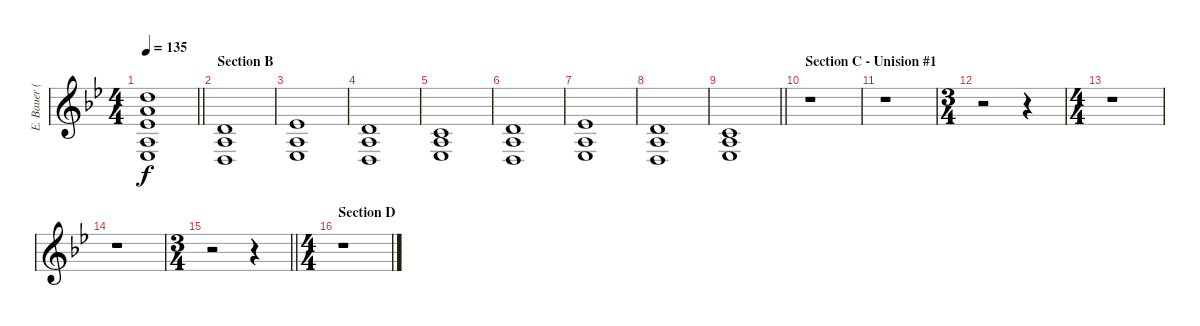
\track ("E. Bauer (Keyboard)" "E. Bauer (") {instrument choiraahs}
\staff {score}
\tuning (E4 B3 G3 D3 A2 E2 B1) {hide}
\ts (4 4)
\tempo 135
\clef g2
\barLineRight lightlight
\ks gminor
(5.1{t} 4.2 19.3{t} 7.4{t} 6.5).1{dy f} |
\section ("" "Section B")
(3.2 2.3 0.4).1 |
(4.2 2.3 1.4).1 |
(3.2 2.3 0.4).1 |
(1.2 2.3 1.4).1 |
(3.2 2.3 0.4).1 |
(4.2 2.3 1.4).1 |
(3.2 2.3 0.4).1 |
\barLineRight lightlight
(1.2 2.3 1.4).1 |
\section ("" "Section C - Unision #1")
r.1 |
r.1 |
\ts (3 4)
r.2 r.4 |
\ts (4 4)
r.1 |
r.1 |
\ts (3 4)
\barLineRight lightlight
r.2 r.4 |
\ts (4 4)
\section ("" "Section D")
r.1
